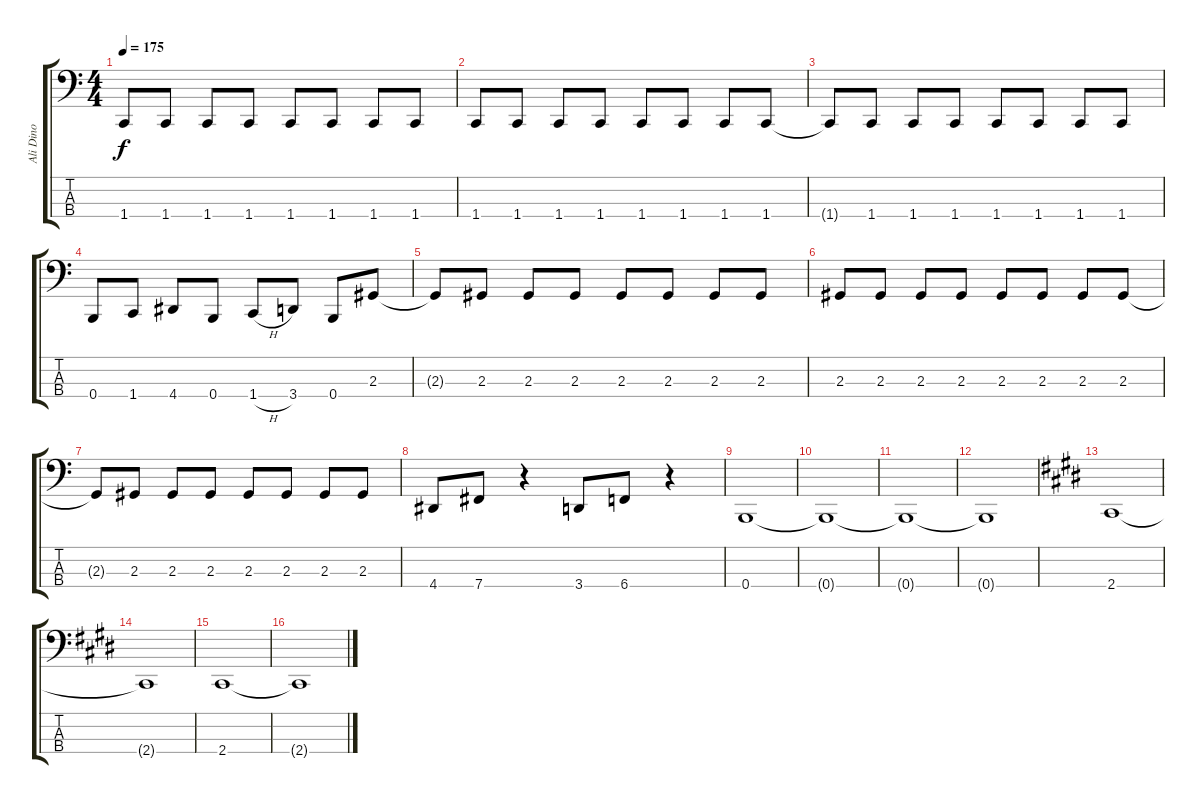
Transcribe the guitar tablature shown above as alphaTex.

\track ("Ali Dino" "Ali Dino") {instrument electricbasspick}
\staff {score tabs}
\tuning (E2 B1 Gb1 B0) {hide}
\ts (4 4)
\tempo 175
\clef f4
\ks c
1.4{t}.8{dy f} 1.4.8 1.4.8 1.4.8 1.4.8 1.4.8 1.4.8 1.4.8 |
1.4.8 1.4.8 1.4.8 1.4.8 1.4.8 1.4.8 1.4.8 1.4.8 |
1.4{t}.8 1.4.8 1.4.8 1.4.8 1.4.8 1.4.8 1.4.8 1.4.8 |
0.4.8 1.4.8 4.4.8 0.4.8 1.4{h}.8 3.4.8 0.4.8 2.3.8 |
2.3{t}.8 2.3.8 2.3.8 2.3.8 2.3.8 2.3.8 2.3.8 2.3.8 |
2.3.8 2.3.8 2.3.8 2.3.8 2.3.8 2.3.8 2.3.8 2.3.8 |
2.3{t}.8 2.3.8 2.3.8 2.3.8 2.3.8 2.3.8 2.3.8 2.3.8 |
4.4.8 7.4.8 r.4 3.4.8 6.4.8 r.4 |
0.4.1 |
0.4{t}.1 |
0.4{t}.1 |
0.4{t}.1 |
\ks e
2.4.1 |
2.4{t}.1 |
2.4.1 |
2.4{t}.1
